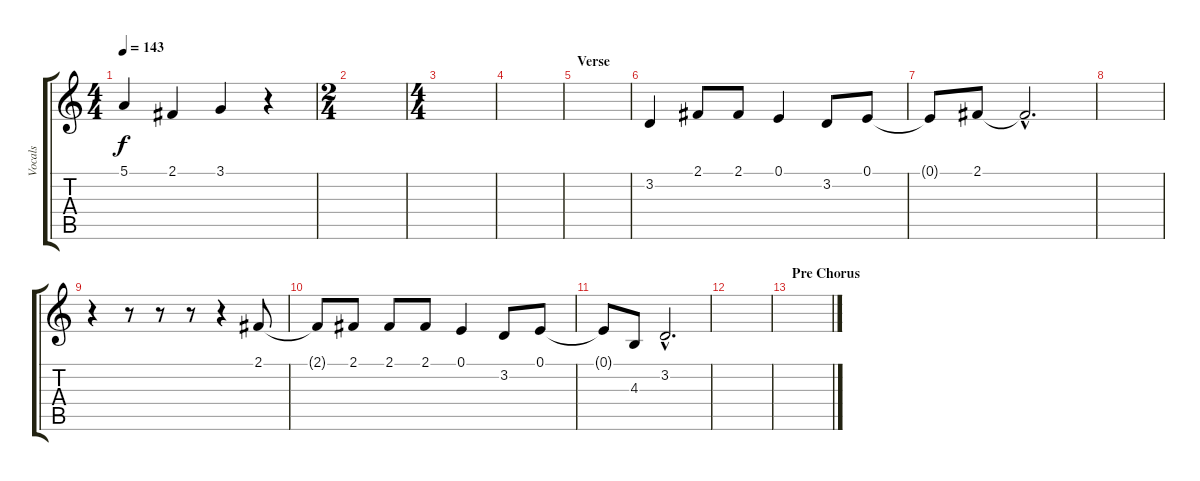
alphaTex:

\track ("Vocals" "Vocals") {instrument tenorsax}
\staff {score tabs}
\tuning (E4 B3 G3 D3 A2 E2) {hide}
\ts (4 4)
\tempo 143
\clef g2
\ks c
5.1.4{dy f} 2.1.4 3.1.4 r.4 |
\ts (2 4)
|
\ts (4 4)
|
|
\section ("" "Verse")
|
3.2.4 2.1.8 2.1.8 0.1.4 3.2.8 0.1.8 |
0.1{t}.8 2.1.8 2.1{hac t}.2{d} |
|
r.4 r.8 r.8 r.8 r.4 2.1.8 |
2.1{t}.8 2.1.8 2.1.8 2.1.8 0.1.4 3.2.8 0.1.8 |
0.1{t}.8 4.3.8 3.2{hac}.2{d} |
|
\section ("" "Pre Chorus")
